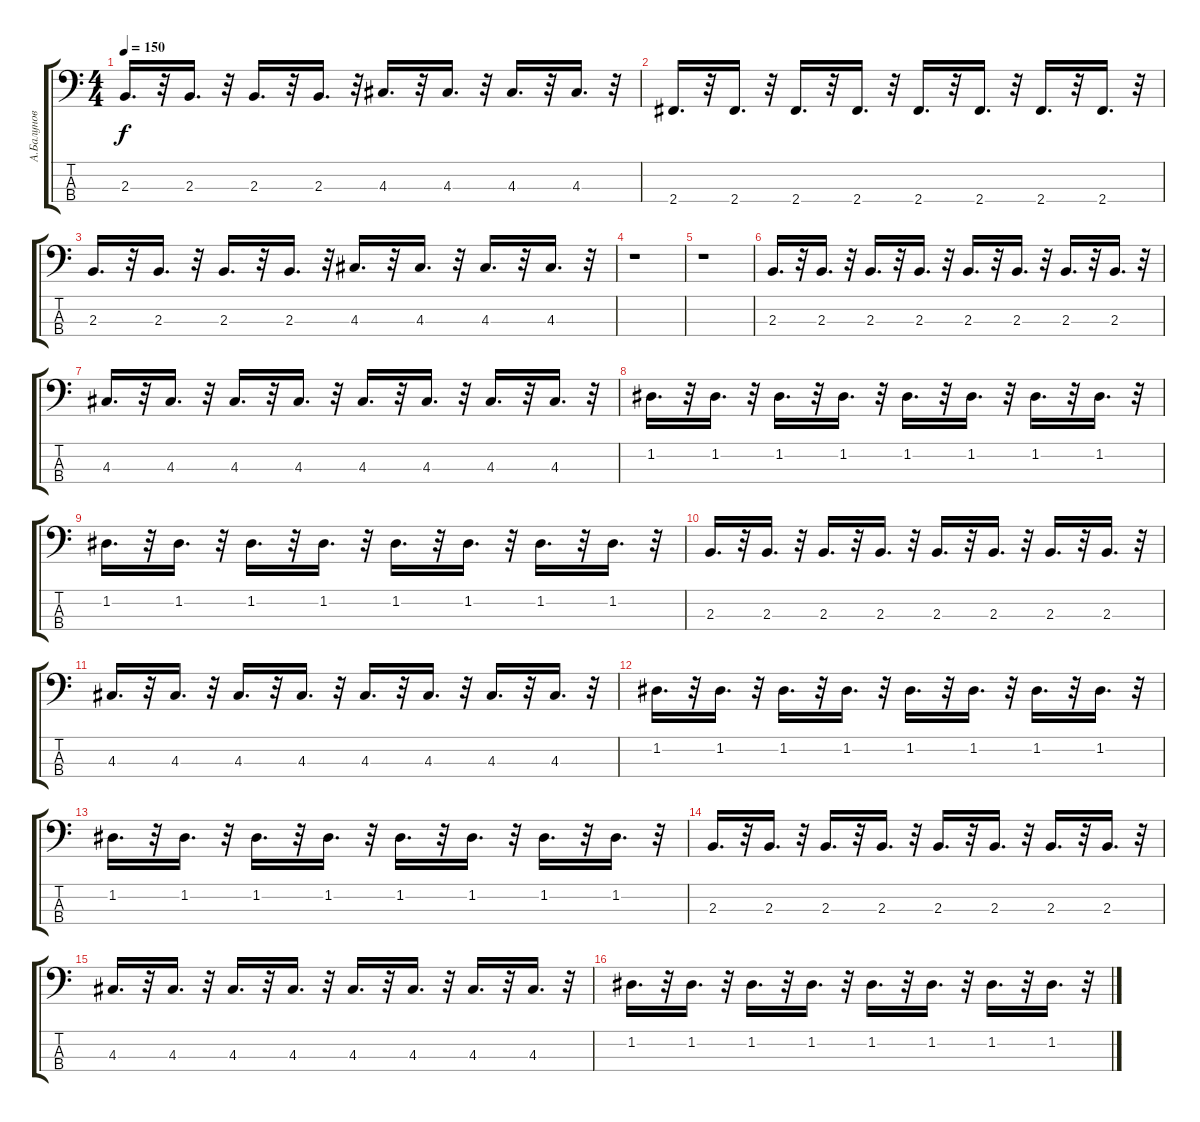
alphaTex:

\track ("А.Балунов" "А.Балунов") {instrument electricbasspick}
\staff {score tabs}
\tuning (G2 D2 A1 E1) {hide}
\ts (4 4)
\tempo 150
\clef f4
\ks c
2.3.16{d dy f} r.32 2.3.16{d} r.32 2.3.16{d} r.32 2.3.16{d} r.32 4.3.16{d} r.32 4.3.16{d} r.32 4.3.16{d} r.32 4.3.16{d} r.32 |
2.4.16{d} r.32 2.4.16{d} r.32 2.4.16{d} r.32 2.4.16{d} r.32 2.4.16{d} r.32 2.4.16{d} r.32 2.4.16{d} r.32 2.4.16{d} r.32 |
2.3.16{d} r.32 2.3.16{d} r.32 2.3.16{d} r.32 2.3.16{d} r.32 4.3.16{d} r.32 4.3.16{d} r.32 4.3.16{d} r.32 4.3.16{d} r.32 |
r.1 |
r.1 |
2.3.16{d} r.32 2.3.16{d} r.32 2.3.16{d} r.32 2.3.16{d} r.32 2.3.16{d} r.32 2.3.16{d} r.32 2.3.16{d} r.32 2.3.16{d} r.32 |
4.3.16{d} r.32 4.3.16{d} r.32 4.3.16{d} r.32 4.3.16{d} r.32 4.3.16{d} r.32 4.3.16{d} r.32 4.3.16{d} r.32 4.3.16{d} r.32 |
1.2.16{d} r.32 1.2.16{d} r.32 1.2.16{d} r.32 1.2.16{d} r.32 1.2.16{d} r.32 1.2.16{d} r.32 1.2.16{d} r.32 1.2.16{d} r.32 |
1.2.16{d} r.32 1.2.16{d} r.32 1.2.16{d} r.32 1.2.16{d} r.32 1.2.16{d} r.32 1.2.16{d} r.32 1.2.16{d} r.32 1.2.16{d} r.32 |
2.3.16{d} r.32 2.3.16{d} r.32 2.3.16{d} r.32 2.3.16{d} r.32 2.3.16{d} r.32 2.3.16{d} r.32 2.3.16{d} r.32 2.3.16{d} r.32 |
4.3.16{d} r.32 4.3.16{d} r.32 4.3.16{d} r.32 4.3.16{d} r.32 4.3.16{d} r.32 4.3.16{d} r.32 4.3.16{d} r.32 4.3.16{d} r.32 |
1.2.16{d} r.32 1.2.16{d} r.32 1.2.16{d} r.32 1.2.16{d} r.32 1.2.16{d} r.32 1.2.16{d} r.32 1.2.16{d} r.32 1.2.16{d} r.32 |
1.2.16{d} r.32 1.2.16{d} r.32 1.2.16{d} r.32 1.2.16{d} r.32 1.2.16{d} r.32 1.2.16{d} r.32 1.2.16{d} r.32 1.2.16{d} r.32 |
2.3.16{d} r.32 2.3.16{d} r.32 2.3.16{d} r.32 2.3.16{d} r.32 2.3.16{d} r.32 2.3.16{d} r.32 2.3.16{d} r.32 2.3.16{d} r.32 |
4.3.16{d} r.32 4.3.16{d} r.32 4.3.16{d} r.32 4.3.16{d} r.32 4.3.16{d} r.32 4.3.16{d} r.32 4.3.16{d} r.32 4.3.16{d} r.32 |
1.2.16{d} r.32 1.2.16{d} r.32 1.2.16{d} r.32 1.2.16{d} r.32 1.2.16{d} r.32 1.2.16{d} r.32 1.2.16{d} r.32 1.2.16{d} r.32
